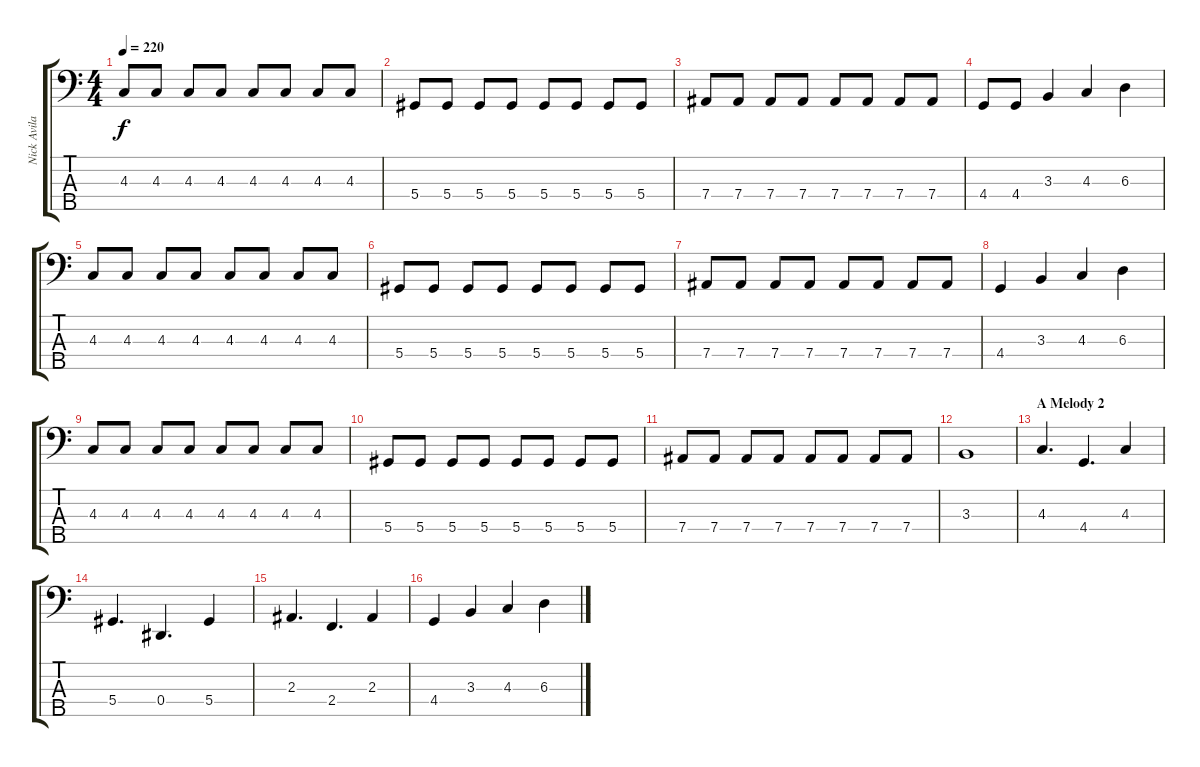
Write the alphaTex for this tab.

\track ("Nick Avila" "Nick Avila") {instrument electricbassfinger}
\staff {score tabs}
\tuning (Gb2 Db2 Ab1 Eb1 Bb0) {hide}
\ts (4 4)
\tempo 220
\clef f4
\ks c
4.3.8{dy f} 4.3.8 4.3.8 4.3.8 4.3.8 4.3.8 4.3.8 4.3.8 |
5.4.8 5.4.8 5.4.8 5.4.8 5.4.8 5.4.8 5.4.8 5.4.8 |
7.4.8 7.4.8 7.4.8 7.4.8 7.4.8 7.4.8 7.4.8 7.4.8 |
4.4.8 4.4.8 3.3.4 4.3.4 6.3.4 |
4.3.8 4.3.8 4.3.8 4.3.8 4.3.8 4.3.8 4.3.8 4.3.8 |
5.4.8 5.4.8 5.4.8 5.4.8 5.4.8 5.4.8 5.4.8 5.4.8 |
7.4.8 7.4.8 7.4.8 7.4.8 7.4.8 7.4.8 7.4.8 7.4.8 |
4.4.4 3.3.4 4.3.4 6.3.4 |
4.3.8 4.3.8 4.3.8 4.3.8 4.3.8 4.3.8 4.3.8 4.3.8 |
5.4.8 5.4.8 5.4.8 5.4.8 5.4.8 5.4.8 5.4.8 5.4.8 |
7.4.8 7.4.8 7.4.8 7.4.8 7.4.8 7.4.8 7.4.8 7.4.8 |
3.3.1 |
\section ("" "A Melody 2")
4.3.4{d} 4.4.4{d} 4.3.4 |
5.4.4{d} 0.4.4{d} 5.4.4 |
2.3.4{d} 2.4.4{d} 2.3.4 |
4.4.4 3.3.4 4.3.4 6.3.4
